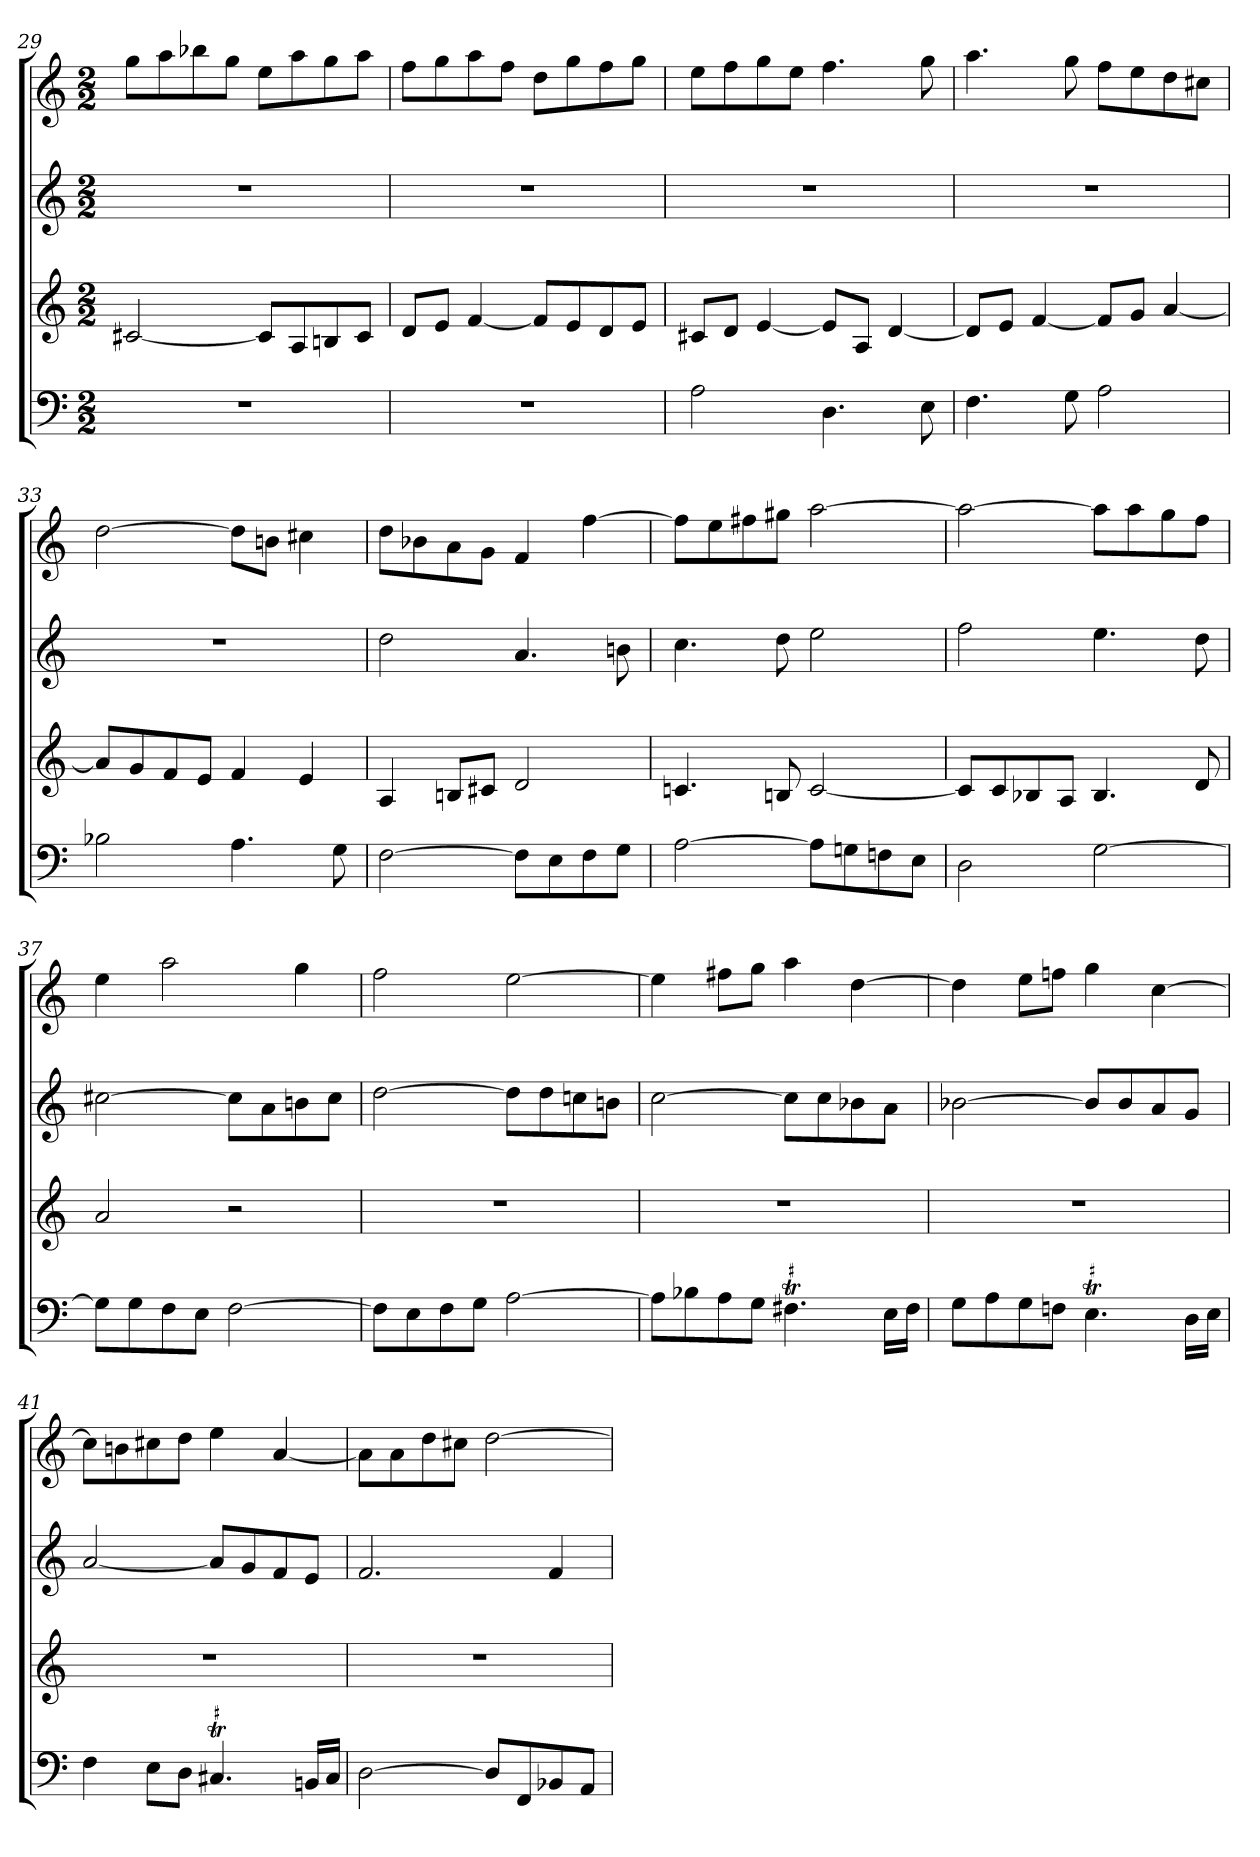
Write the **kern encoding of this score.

**kern	**kern	**kern	**kern
*part4	*part3	*part2	*part1
*staff4	*staff3	*staff2	*staff1
*M2/2	*M2/2	*M2/2	*M2/2
=29	=29	=29	=29
1r	[2c#X	1r	8ggL
.	.	.	8aa
.	.	.	8bb-X
.	.	.	8ggJ
.	8c#L]	.	8eeL
.	8A	.	8aa
.	8Bn	.	8gg
.	8c#J	.	8aaJ
=30	=30	=30	=30
1r	8dL	1r	8ffL
.	8eJ	.	8gg
.	[4f	.	8aa
.	.	.	8ffJ
.	8fL]	.	8ddL
.	8e	.	8gg
.	8d	.	8ff
.	8eJ	.	8ggJ
=31	=31	=31	=31
2A	8c#XL	1r	8eeL
.	8dJ	.	8ff
.	[4e	.	8gg
.	.	.	8eeJ
4.D	8eL]	.	4.ff
.	8AJ	.	.
.	[4d	.	.
8E	.	.	8gg
=32	=32	=32	=32
4.F	8dL]	1r	4.aa
.	8eJ	.	.
.	[4f	.	.
8G	.	.	8gg
2A	8fL]	.	8ffL
.	8gJ	.	8ee
.	[4a	.	8dd
.	.	.	8cc#XJ
=33	=33	=33	=33
2B-X	8aL]	1r	[2dd
.	8g	.	.
.	8f	.	.
.	8eJ	.	.
4.A	4f	.	8ddL]
.	.	.	8bnJ
.	4e	.	4cc#X
8G	.	.	.
=34	=34	=34	=34
[2F	4A	2dd	8ddL
.	.	.	8b-X
.	8BnL	.	8a
.	8c#XJ	.	8gJ
8FL]	2d	4.a	4f
8E	.	.	.
8F	.	.	[4ff
8GJ	.	8bn	.
=35	=35	=35	=35
[2A	4.cn	4.cc	8ffL]
.	.	.	8ee
.	.	.	8ff#X
.	8Bn	8dd	8gg#XJ
8AL]	[2c	2ee	[2aa
8Gn	.	.	.
8Fn	.	.	.
8EJ	.	.	.
=36	=36	=36	=36
2D	8cL]	2ff	2aa_
.	8c	.	.
.	8B-X	.	.
.	8AJ	.	.
[2G	4.B-	4.ee	8aaL]
.	.	.	8aa
.	.	.	8gg
.	8d	8dd	8ffJ
=37	=37	=37	=37
8GL]	2a	[2cc#X	4ee
8G	.	.	.
8F	.	.	2aa
8EJ	.	.	.
[2F	2r	8cc#L]	.
.	.	8a	.
.	.	8bn	4gg
.	.	8cc#J	.
=38	=38	=38	=38
8FL]	1r	[2dd	2ff
8E	.	.	.
8F	.	.	.
8GJ	.	.	.
[2A	.	8ddL]	[2ee
.	.	8dd	.
.	.	8ccn	.
.	.	8bnJ	.
=39	=39	=39	=39
8AL]	1r	[2cc	4ee]
8B-X	.	.	.
8A	.	.	8ff#XL
8GJ	.	.	8ggJ
!LO:TR:acc=#	!	!	!
4.F#XT	.	8ccL]	4aa
.	.	8cc	.
.	.	8b-X	[4dd
16ELL	.	8aJ	.
16F#JJ	.	.	.
=40	=40	=40	=40
8GL	1r	[2b-X	4dd]
8A	.	.	.
8G	.	.	8eeL
8FnJ	.	.	8ffnJ
!LO:TR:acc=#	!	!	!
4.ET	.	8b-L]	4gg
.	.	8b-	.
.	.	8a	[4cc
16DLL	.	8gJ	.
16EJJ	.	.	.
=41	=41	=41	=41
4F	1r	[2a	8ccL]
.	.	.	8bn
8EL	.	.	8cc#X
8DJ	.	.	8ddJ
!LO:TR:acc=#	!	!	!
4.C#XT	.	8aL]	4ee
.	.	8g	.
.	.	8f	[4a
16BBnLL	.	8eJ	.
16C#JJ	.	.	.
=42	=42	=42	=42
[2D	1r	2.f	8aL]
.	.	.	8a
.	.	.	8dd
.	.	.	8cc#XJ
8DL]	.	.	[2dd
8FF	.	.	.
8BB-X	.	4f	.
8AAJ	.	.	.
=	=	=	=
*-	*-	*-	*-
